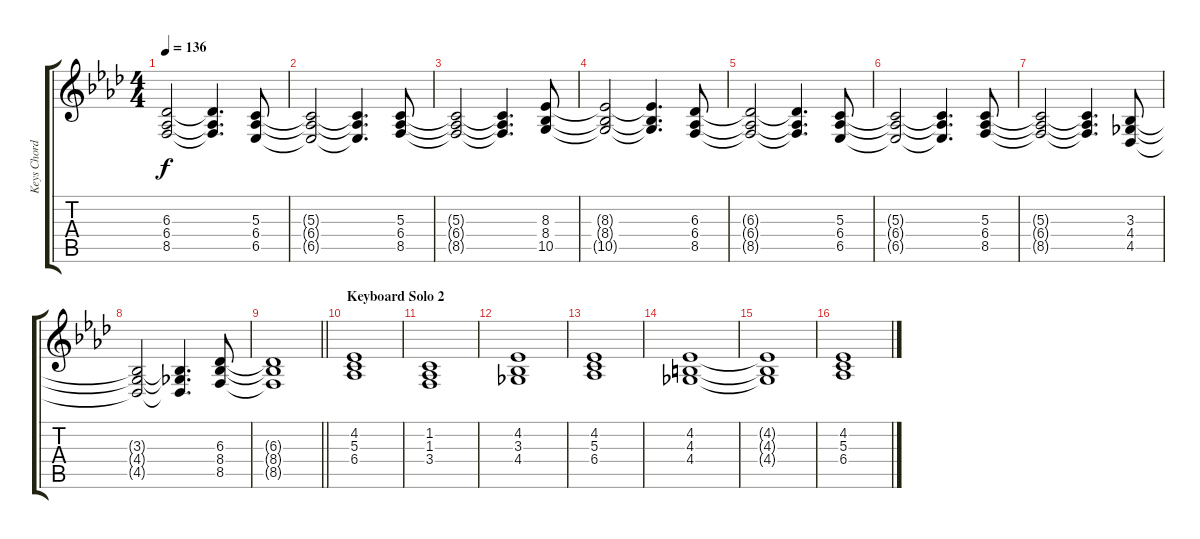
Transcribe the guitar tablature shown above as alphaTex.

\track ("Keys Chords" "Keys Chord") {instrument stringensemble1}
\staff {score tabs}
\tuning (E4 B3 G3 D3 A2 E2) {hide}
\ts (4 4)
\tempo 136
\clef g2
\ks ab
(6.3{t} 6.4{t} 8.5{t}).2{dy f} (6.3{t} 6.4{t} 8.5{t}).4{d} (5.3 6.4 6.5).8 |
(5.3{t} 6.4{t} 6.5{t}).2 (5.3{t} 6.4{t} 6.5{t}).4{d} (5.3 6.4 8.5).8 |
(5.3{t} 6.4{t} 8.5{t}).2 (5.3{t} 6.4{t} 8.5{t}).4{d} (8.3 8.4 10.5).8 |
(8.3{t} 8.4{t} 10.5{t}).2 (8.3{t} 8.4{t} 10.5{t}).4{d} (6.3 6.4 8.5).8 |
(6.3{t} 6.4{t} 8.5{t}).2 (6.3{t} 6.4{t} 8.5{t}).4{d} (5.3 6.4 6.5).8 |
(5.3{t} 6.4{t} 6.5{t}).2 (5.3{t} 6.4{t} 6.5{t}).4{d} (5.3 6.4 8.5).8 |
(5.3{t} 6.4{t} 8.5{t}).2 (5.3{t} 6.4{t} 8.5{t}).4{d} (3.3 4.4 4.5).8 |
(3.3{t} 4.4{t} 4.5{t}).2 (3.3{t} 4.4{t} 4.5{t}).4{d} (6.3 8.4 8.5).8 |
\barLineRight lightlight
(6.3{t} 8.4{t} 8.5{t}).1 |
\section ("" "Keyboard Solo 2")
(4.2 5.3 6.4).1{instrument stringensemble1} |
(1.2 1.3 3.4).1 |
(4.2 3.3 4.4).1 |
(4.2 5.3 6.4).1 |
(4.2 4.3 4.4).1 |
(4.2{t} 4.3{t} 4.4{t}).1 |
(4.2 5.3 6.4).1
